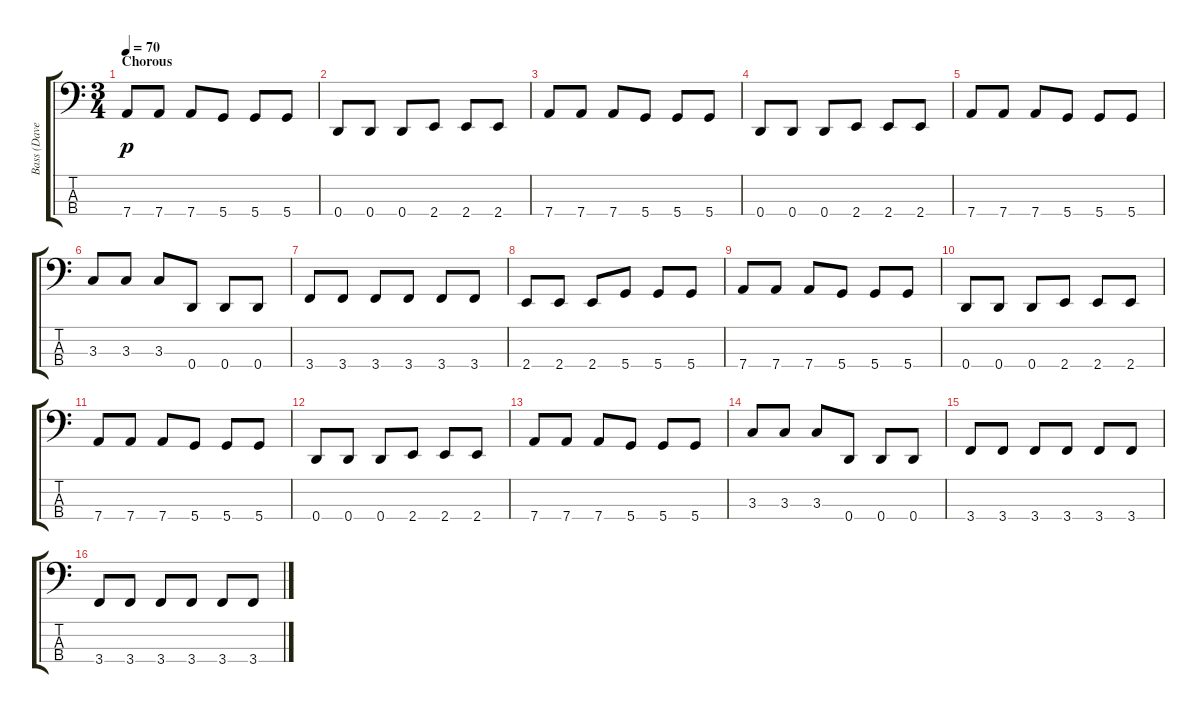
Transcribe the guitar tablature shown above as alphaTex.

\track ("Bass (Dave)" "Bass (Dave") {instrument electricbassfinger}
\staff {score tabs}
\tuning (G2 D2 A1 D1) {hide}
\ts (3 4)
\section ("" "Chorous")
\tempo 70
\clef f4
\ks c
7.4.8{dy p} 7.4.8 7.4.8 5.4.8 5.4.8 5.4.8 |
0.4.8 0.4.8 0.4.8 2.4.8 2.4.8 2.4.8 |
7.4.8 7.4.8 7.4.8 5.4.8 5.4.8 5.4.8 |
0.4.8 0.4.8 0.4.8 2.4.8 2.4.8 2.4.8 |
7.4.8 7.4.8 7.4.8 5.4.8 5.4.8 5.4.8 |
3.3.8 3.3.8 3.3.8 0.4.8 0.4.8 0.4.8 |
3.4.8 3.4.8 3.4.8 3.4.8 3.4.8 3.4.8 |
2.4.8 2.4.8 2.4.8 5.4.8 5.4.8 5.4.8 |
7.4.8 7.4.8 7.4.8 5.4.8 5.4.8 5.4.8 |
0.4.8 0.4.8 0.4.8 2.4.8 2.4.8 2.4.8 |
7.4.8 7.4.8 7.4.8 5.4.8 5.4.8 5.4.8 |
0.4.8 0.4.8 0.4.8 2.4.8 2.4.8 2.4.8 |
7.4.8 7.4.8 7.4.8 5.4.8 5.4.8 5.4.8 |
3.3.8 3.3.8 3.3.8 0.4.8 0.4.8 0.4.8 |
3.4.8 3.4.8 3.4.8 3.4.8 3.4.8 3.4.8 |
3.4.8 3.4.8 3.4.8 3.4.8 3.4.8 3.4.8
